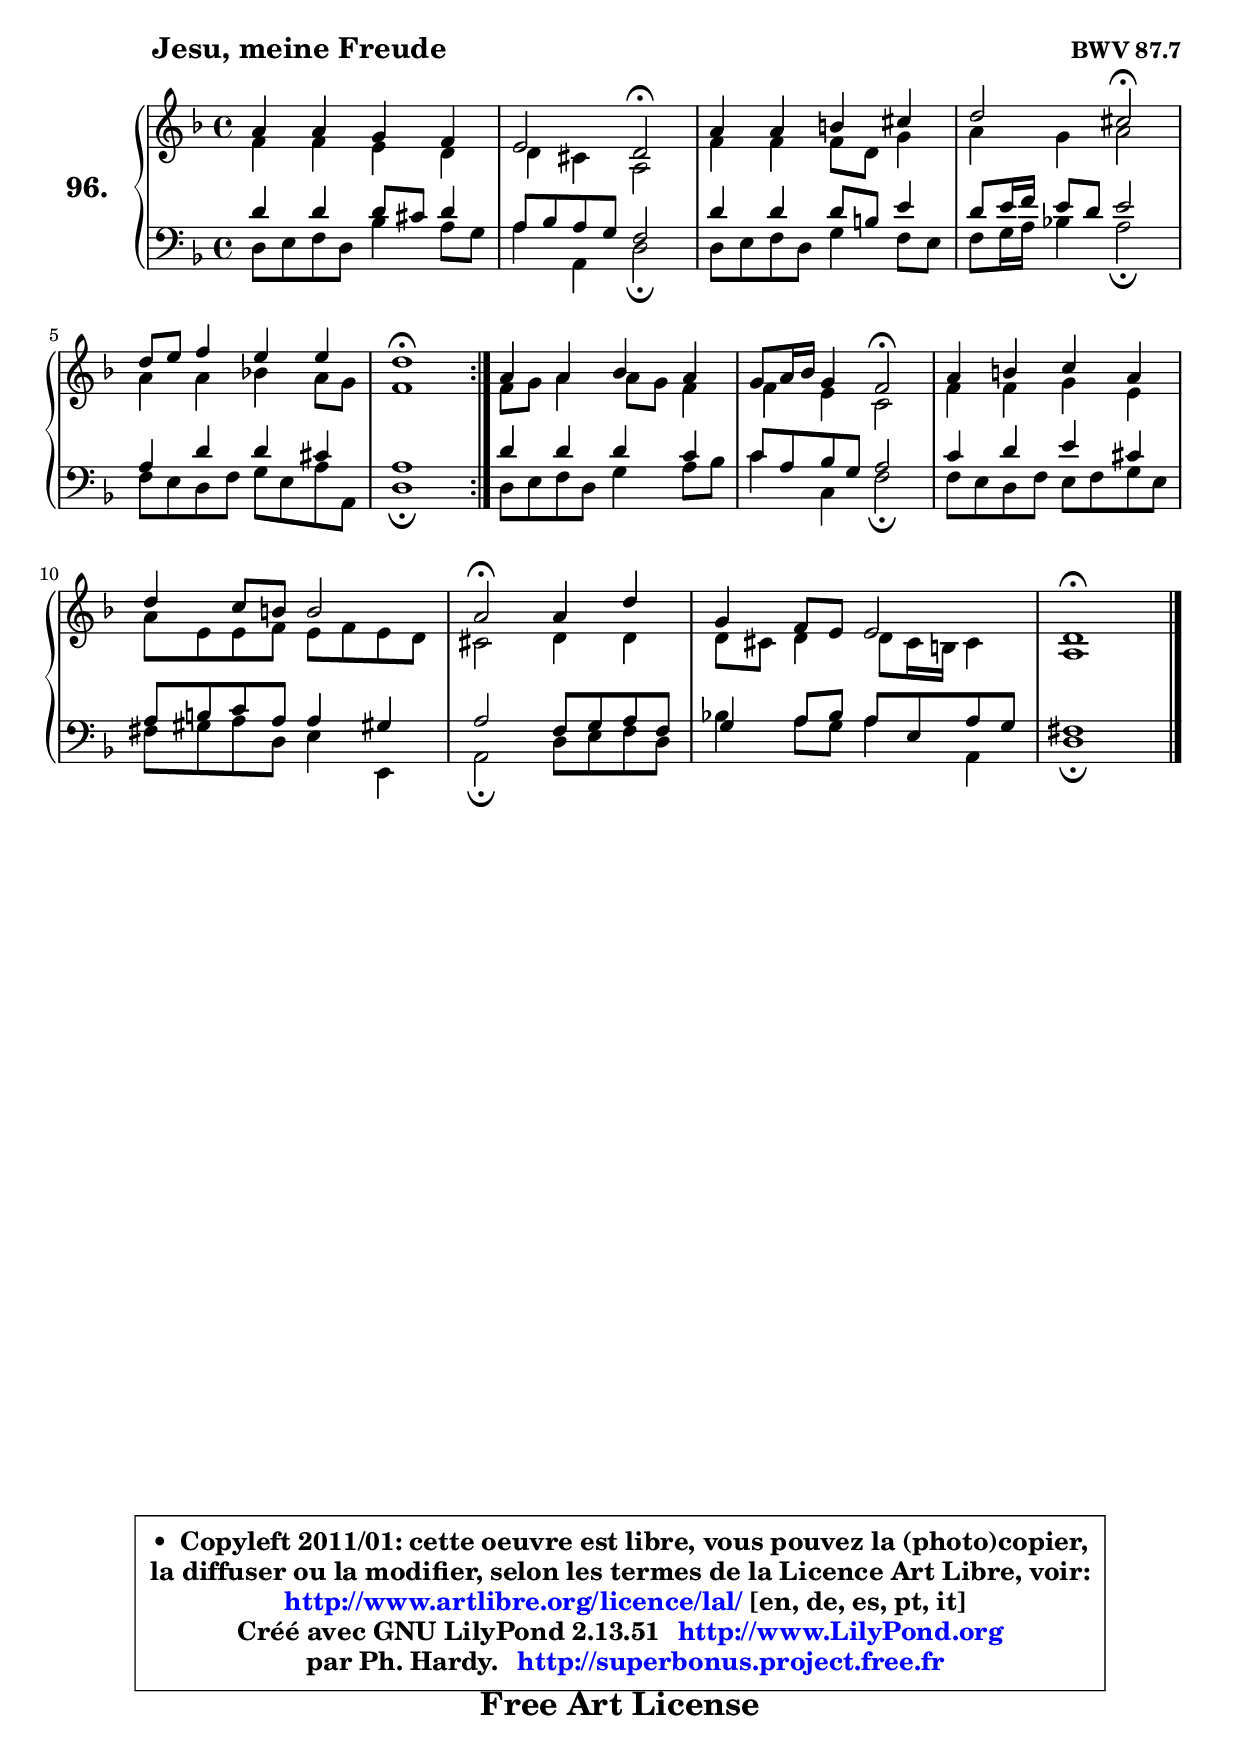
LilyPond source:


\version "2.13.51"

    \paper {
%	system-system-spacing #'padding = #0.1
%	score-system-spacing #'padding = #0.1
%	ragged-bottom = ##f
%	ragged-last-bottom = ##f
	}

    \header {
      opus = \markup { \bold "BWV 87.7" }
      piece = \markup { \hspace #9 \fontsize #2 \bold "Jesu, meine Freude" }
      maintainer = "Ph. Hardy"
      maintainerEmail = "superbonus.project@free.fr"
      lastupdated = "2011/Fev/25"
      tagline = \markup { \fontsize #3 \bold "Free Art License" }
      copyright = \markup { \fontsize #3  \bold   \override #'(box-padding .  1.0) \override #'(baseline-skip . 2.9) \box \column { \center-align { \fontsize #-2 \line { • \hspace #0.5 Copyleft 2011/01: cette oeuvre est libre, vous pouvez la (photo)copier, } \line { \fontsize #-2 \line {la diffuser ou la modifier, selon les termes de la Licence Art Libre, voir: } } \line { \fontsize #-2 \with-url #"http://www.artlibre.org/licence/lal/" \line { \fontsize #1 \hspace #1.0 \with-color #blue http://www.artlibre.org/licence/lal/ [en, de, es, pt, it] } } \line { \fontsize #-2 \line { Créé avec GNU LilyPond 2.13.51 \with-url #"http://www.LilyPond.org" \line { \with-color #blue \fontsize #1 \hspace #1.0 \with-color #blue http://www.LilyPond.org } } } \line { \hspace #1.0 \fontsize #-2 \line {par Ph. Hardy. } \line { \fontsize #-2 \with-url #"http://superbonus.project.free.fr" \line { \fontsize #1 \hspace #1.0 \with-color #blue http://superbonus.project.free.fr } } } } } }

	  }

  guidemidi = {
	\repeat volta 2 {
        R1 |
        r2 \tempo 4 = 34 r2 \tempo 4 = 78 |
        R1 |
        r2 \tempo 4 = 34 r2 \tempo 4 = 78 |
        R1 |
        \tempo 4 = 40 r1 \tempo 4 = 78 | } %fin du repeat
        R1 |
        r2 \tempo 4 = 34 r2 \tempo 4 = 78 |
        R1 |
        R1 |
        \tempo 4 = 34 r2 \tempo 4 = 78 r2 |
        R1 |
        \tempo 4 = 40 r1 |
	}

  upper = {
	\time 4/4
	\key d \minor
	\clef treble
	\voiceOne
	<< { 
	% SOPRANO
	\set Voice.midiInstrument = "acoustic grand"
	\relative c'' {
	\repeat volta 2 {
        a4 a g f |
        e2 d\fermata |
        a'4 a b cis |
        d2 cis\fermata |
        d8 e f4 e e |
        d1\fermata | } %fin du repeat
        a4 a bes a |
        g8 a16 bes g4 f2\fermata |
        a4 b c a |
        d4 c8 b b2 |
        a2\fermata a4 d |
        g,4 f8 e e2 |
        d1\fermata |
        \bar "|."
	} % fin de relative
	}

	\context Voice="1" { \voiceTwo 
	% ALTO
	\set Voice.midiInstrument = "acoustic grand"
	\relative c' {
	\repeat volta 2 {
        f4 f e d |
        d4 cis a2 |
        f'4 f f8 d g4 |
        a4 g a2 |
        a4 a bes! a8 g |
        f1 | } %fin du repeat
        f8 g a4 a8 g f4 |
        f4 e c2 |
        f4 f g e |
        a8 e e f e f e d |
        cis2 d4 d |
        d8 cis d4 d8 cis16 b cis4 |
        a1 |
        \bar "|."
	} % fin de relative
	\oneVoice
	} >>
	}

    lower = {
	\time 4/4
	\key d \minor
	\clef bass
	\voiceOne
	<< { 
	% TENOR
	\set Voice.midiInstrument = "acoustic grand"
	\relative c' {
	\repeat volta 2 {
        d4 d d8 cis d4 |
        a8 bes a g f2 |
        d'4 d d8 b e4 |
        d8 e16 f e8 d e2 |
        a,4 d d cis |
        a1 | } %fin du repeat
        d4 d d c |
        c8 a bes g a2 |
        c4 d e cis |
        a8 b c a a4 gis! |
        a2 f8 g a f |
        g4 a8 bes a8 e a g |
        fis1 |
        \bar "|."
	} % fin de relative
	}
	\context Voice="1" { \voiceTwo 
	% BASS
	\set Voice.midiInstrument = "acoustic grand"
	\relative c {
	\repeat volta 2 {
        d8 e f d bes'4 a8 g |
        a4 a, d2\fermata |
        d8 e f d g4 f8 e |
        f8 g16 a bes!4 a2\fermata |
        f8 e d f g e a a, |
        d1\fermata | } %fin du repeat
        d8 e f d g4 a8 bes |
        c4 c, f2\fermata |
        f8 e d f e f g e |
        fis8 gis a d, e4 e, |
        a2\fermata d8 e f d |
        bes'!4 a8 g a4 a, |
        d1\fermata |
        \bar "|."
	} % fin de relative
	\oneVoice
	} >>
	}


    \score { 

	\new PianoStaff <<
	\set PianoStaff.instrumentName = \markup { \bold \huge "96." }
	\new Staff = "upper" \upper
	\new Staff = "lower" \lower
	>>

    \layout {
%	ragged-last = ##f
	   }

         } % fin de score

  \score {
    \unfoldRepeats { << \guidemidi \upper \lower >> }
    \midi {
    \context {
     \Staff
      \remove "Staff_performer"
               }

     \context {
      \Voice
       \consists "Staff_performer"
                }

     \context { 
      \Score
      tempoWholesPerMinute = #(ly:make-moment 78 4)
		}
	    }
	}

